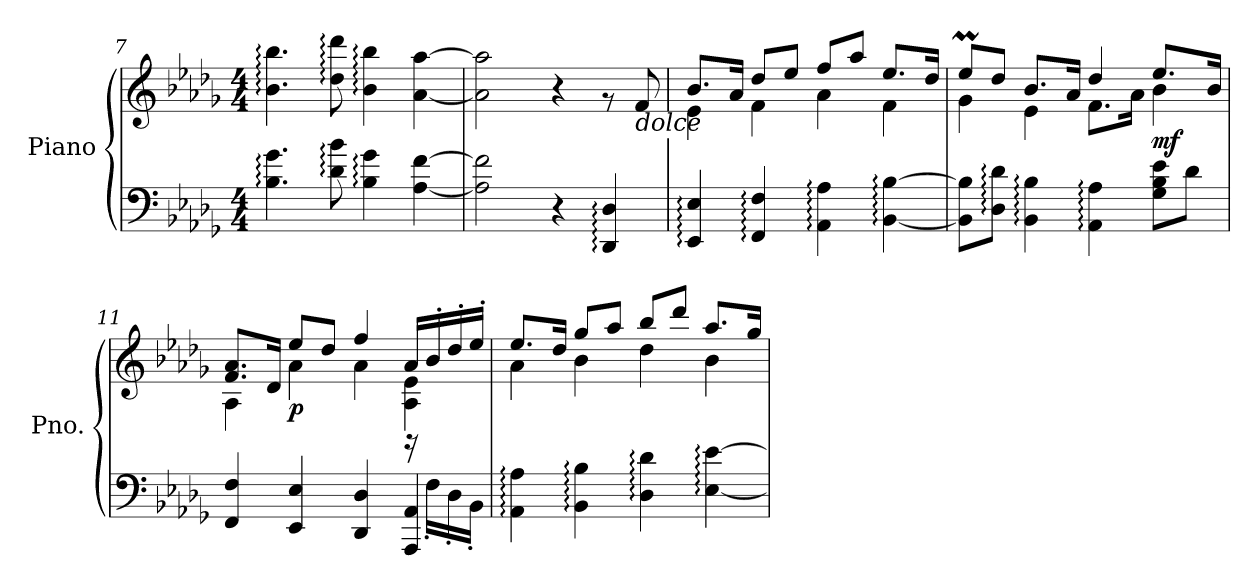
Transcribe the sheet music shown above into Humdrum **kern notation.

**kern	**kern	**dynam
*part1	*part1	*part1
*staff2	*staff1	*staff1/2
*I"Piano	*	*
*I'Pno.	*	*
*clefF4	*clefG2	*
*k[b-e-a-d-g-]	*k[b-e-a-d-g-]	*
*M4/4	*M4/4	*
=7	=7	=7
4.B-\: 4.g-\:	4.b-\: 4.bb-\:	.
8d-\: 8b-\:	8dd-\: 8ddd-\:	.
4B-\: 4g-\:	4b-\: 4bb-\:	.
[4A-\ [4f\	[4a-\ [4aa-\	.
=8	=8	=8
2A-\] 2f\]	2a-\] 2aa-\]	.
4r	4r	.
4DD-/: 4D-/:	8rg	.
!	!LO:TX:b:i:t=dolce	!
.	8f/	.
!!LO:LB:g=z
=9	=9	=9
*	*^	*
4EE-/: 4E-/:	8.b-/L	4e-\	.
.	16a-/Jk	.	.
4FF/: 4F/:	8dd-/L	4f\	.
.	8ee-/J	.	.
4AA-\: 4A-\:	8ff/L	4a-\	.
.	8aa-/J	.	.
[4BB-\: [4B-\:	8.ee-/L	4f\	.
.	16dd-/Jk	.	.
=10	=10	=10	=10
8BB-\] 8B-\]L	8ee-M/L	4g-\	.
8D-\: 8d-\:J	8dd-/J	.	.
4BB-\: 4B-\:	8.b-/L	4e-\	.
.	16a-/Jk	.	.
4AA-\: 4A-\:	4dd-/	8.f\L	.
.	.	16a-\Jk	.
!	!	!	!LO:DY:b
8G-\ 8B-\ 8e-\L	8.ee-/L	4b-\	mf
8d-\J	.	.	.
.	16b-/Jk	.	.
=11	=11	=11	=11
*^	*	*	*
4FF/ 4F/	2.ryy	8.f/ 8.a-/L	4A-\	.
.	.	16d-/Jk	.	.
!	!	!	!	!LO:DY:b
4EE-/ 4E-/	.	8ee-/L	4a-\	p
.	.	8dd-/J	.	.
4DD-/ 4D-/	.	4ff/	4a-\	.
4AAA-/ 4AA-/	16rg	16a-/LL	4A-\ 4e-\	.
.	16F'\LL	16b-'/	.	.
.	16D-'\	16dd-'/	.	.
.	16BB-'\JJ	16ee-'/JJ	.	.
*v	*v	*	*	*
!!LO:LB:g=z	!!
=12	=12	=12	=12
4AA-\: 4A-\:	8.ee-/L	4a-\	.
.	16dd-/Jk	.	.
4BB-\: 4B-\:	8gg-/L	4b-\	.
.	8aa-/J	.	.
4D-\: 4d-\:	8bb-/L	4dd-\	.
.	8ddd-/J	.	.
[4E-\: [4e-\:	8.aa-/L	4b-\	.
.	16gg-/Jk	.	.
*	*v	*v	*
=	=	=
*-	*-	*-
